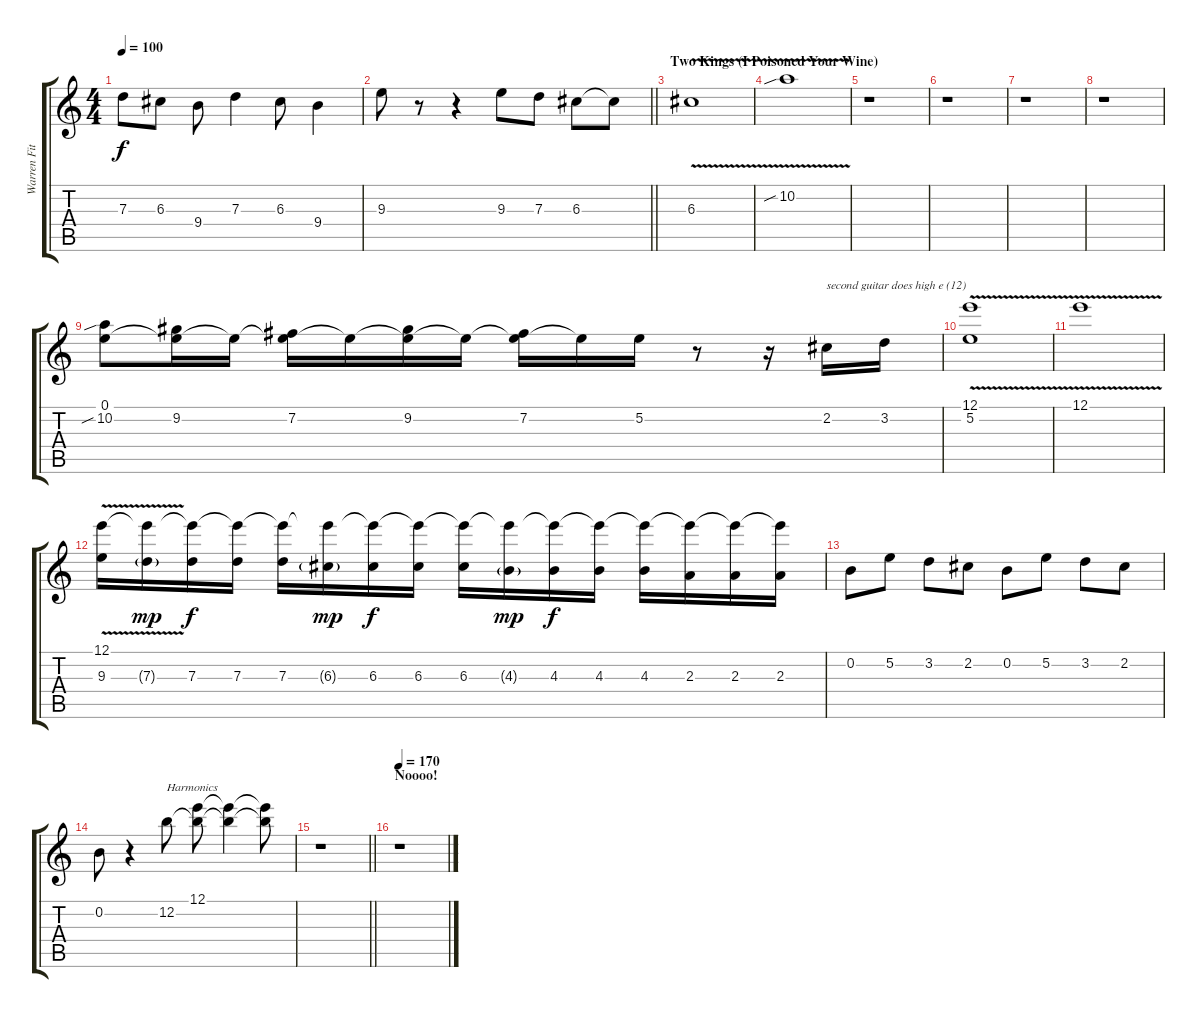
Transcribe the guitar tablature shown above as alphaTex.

\track ("Warren Fitzgerald (Studio Guitar/Organ)" "Warren Fit") {instrument electricguitarjazz}
\staff {score tabs}
\tuning (E4 B3 G3 D3 A2 E2) {hide}
\ts (4 4)
\tempo 100
\clef g2
\ks c
7.3.8{dy f} 6.3.8 9.4.8 7.3.4 6.3.8 9.4.4 |
\barLineRight lightlight
9.3.8 r.8 r.4 9.3.8 7.3.8 6.3.8 6.3{t}.8 |
\section ("" "Two Kings (I Poisoned Your Wine)")
6.3{v}.1 |
10.2{v sib}.1 |
r.1 |
r.1 |
r.1 |
r.1 |
(0.1 10.2{sib}).8 (0.1{t} 9.2).16 0.1{t}.16 (0.1{t} 7.2).16 0.1{t}.16 (0.1{t} 9.2).16 0.1{t}.16 (0.1{t} 7.2).16 0.1{t}.16 5.2.16 r.8 r.16 2.2.16{txt "second guitar does high e (12)"} 3.2.16 |
(12.1{v} 5.2).1 |
12.1{v}.1 |
(12.1{v} 9.3).16 (12.1{t} 7.3{g}).16{dy mp} (12.1{t} 7.3).16{dy f} (12.1{t} 7.3).16 (12.1{t} 7.3).16 (12.1{t} 6.3{g}).16{dy mp} (12.1{t} 6.3).16{dy f} (12.1{t} 6.3).16 (12.1{t} 6.3).16 (12.1{t} 4.3{g}).16{dy mp} (12.1{t} 4.3).16{dy f} (12.1{t} 4.3).16 (12.1{t} 4.3).16 (12.1{t} 2.3).16 (12.1{t} 2.3).16 (12.1{t} 2.3).16 |
0.2.8 5.2.8 3.2.8 2.2.8 0.2.8 5.2.8 3.2.8 2.2.8 |
0.2.8 r.4{volume 10 instrument guitarharmonics} 12.2.8{txt "Harmonics"} (12.1 12.2{t}).8 (12.1{t} 12.2{t}).4 (12.1{t} 12.2{t}).8 |
\barLineRight lightlight
r.1{volume 13 instrument electricguitarjazz} |
\section ("" "Noooo!")
\tempo 170
r.1
